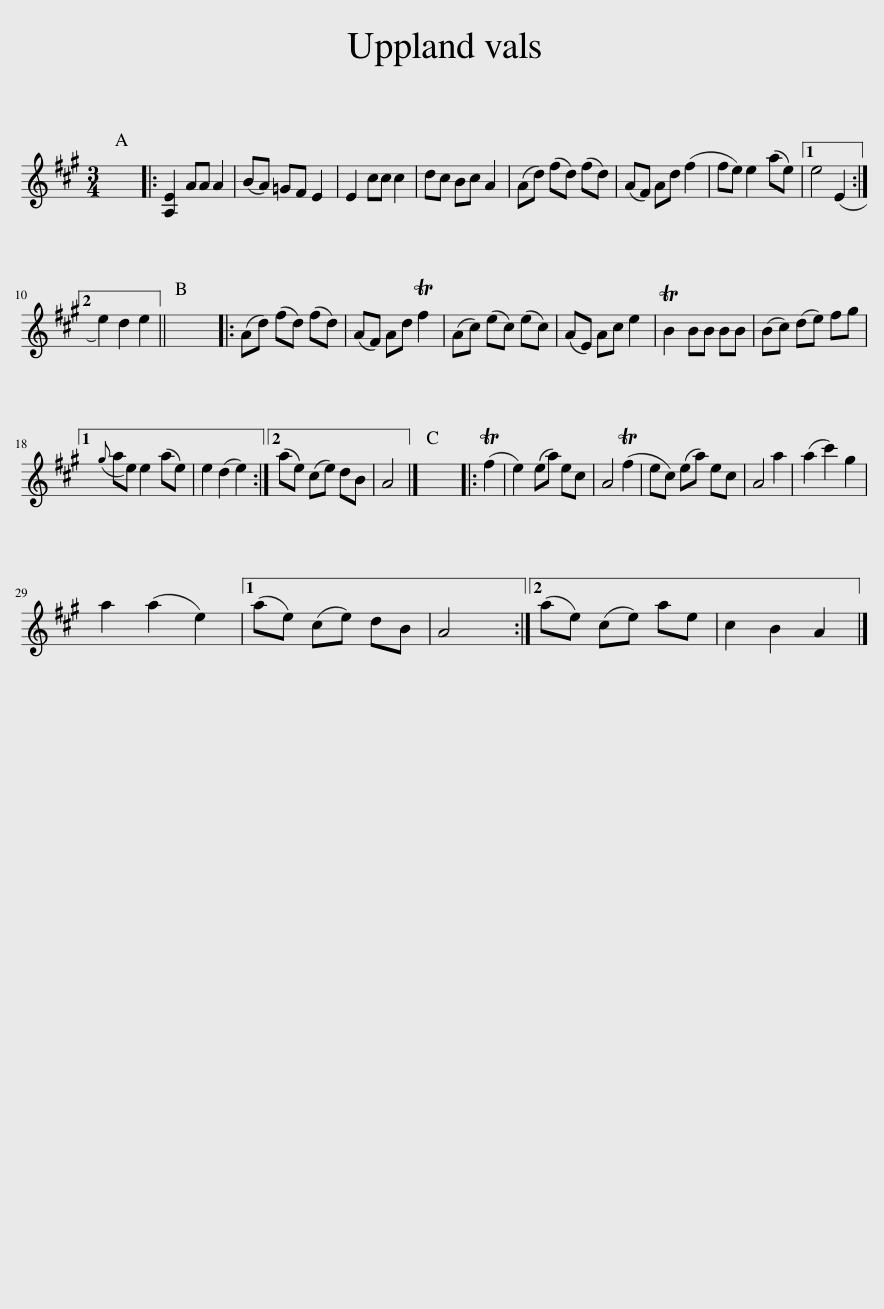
X:1
L:1/8
M:3/4
I:linebreak $
K:A
V:1 treble
V:1
 x6 |: [A,E]2 AA A2 | (BA) =GF E2 | E2 cc c2 | dc Bc A2 | %5
 (Ad) (fd) (fd) | (AF) Ad (f2 | fe) e2 (ae) |1 e4 (E2 :|2$ e2) d2 e2 || %10
 x6 |: (Ad) (fd) (fd) | (AF) Ad Tf2 | (Ac) (ec) (ec) | (AE) Ac e2 | %15
 TB2 BB BB | (Bc) (de) fg |1$({g} ae) e2 (ae) | e2 (d2 e2) :|2 (ae) (ce) dB | %20
 A4 |] x6 |: (Tf2 | e2) (ea) ec | A4 (Tf2 | %25
 ec) (ea) ec | A4 a2 | (a2 c'2) g2 |$ a2 (a2 e2) |1 (ae) (ce) dB | %30
 A4 :|2 (ae) (ce) ae | c2 B2 A2 |] %33
